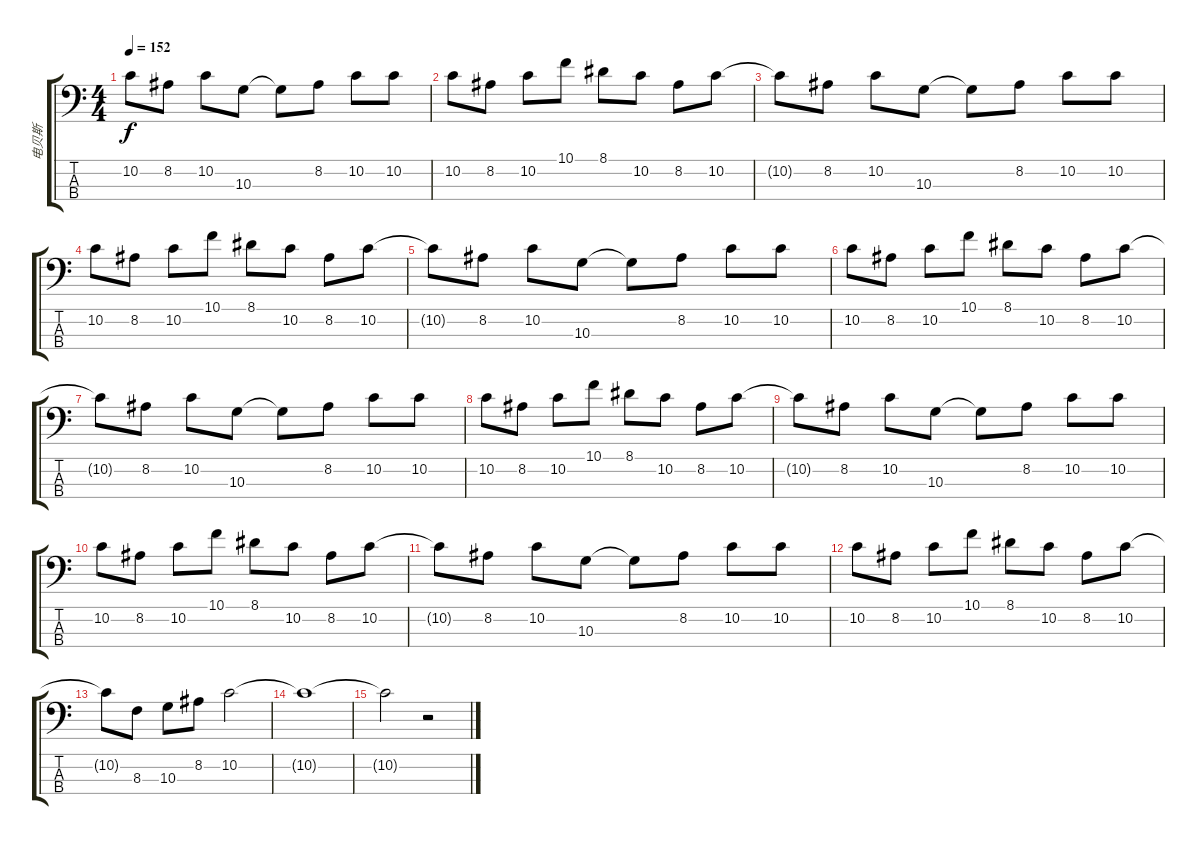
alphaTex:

\track ("电贝斯" "电贝斯") {instrument electricbassfinger}
\staff {score tabs}
\tuning (G2 D2 A1 E1) {hide}
\ts (4 4)
\tempo 152
\clef f4
\ks c
10.2{t}.8{dy f} 8.2.8 10.2.8 10.3.8 10.3{t}.8 8.2.8 10.2.8 10.2.8 |
10.2.8 8.2.8 10.2.8 10.1.8 8.1.8 10.2.8 8.2.8 10.2.8 |
10.2{t}.8 8.2.8 10.2.8 10.3.8 10.3{t}.8 8.2.8 10.2.8 10.2.8 |
10.2.8 8.2.8 10.2.8 10.1.8 8.1.8 10.2.8 8.2.8 10.2.8 |
10.2{t}.8 8.2.8 10.2.8 10.3.8 10.3{t}.8 8.2.8 10.2.8 10.2.8 |
10.2.8 8.2.8 10.2.8 10.1.8 8.1.8 10.2.8 8.2.8 10.2.8 |
10.2{t}.8 8.2.8 10.2.8 10.3.8 10.3{t}.8 8.2.8 10.2.8 10.2.8 |
10.2.8 8.2.8 10.2.8 10.1.8 8.1.8 10.2.8 8.2.8 10.2.8 |
10.2{t}.8 8.2.8 10.2.8 10.3.8 10.3{t}.8 8.2.8 10.2.8 10.2.8 |
10.2.8 8.2.8 10.2.8 10.1.8 8.1.8 10.2.8 8.2.8 10.2.8 |
10.2{t}.8 8.2.8 10.2.8 10.3.8 10.3{t}.8 8.2.8 10.2.8 10.2.8 |
10.2.8 8.2.8 10.2.8 10.1.8 8.1.8 10.2.8 8.2.8 10.2.8 |
10.2{t}.8 8.3.8 10.3.8 8.2.8 10.2.2 |
10.2{t}.1 |
10.2{t}.2 r.2
